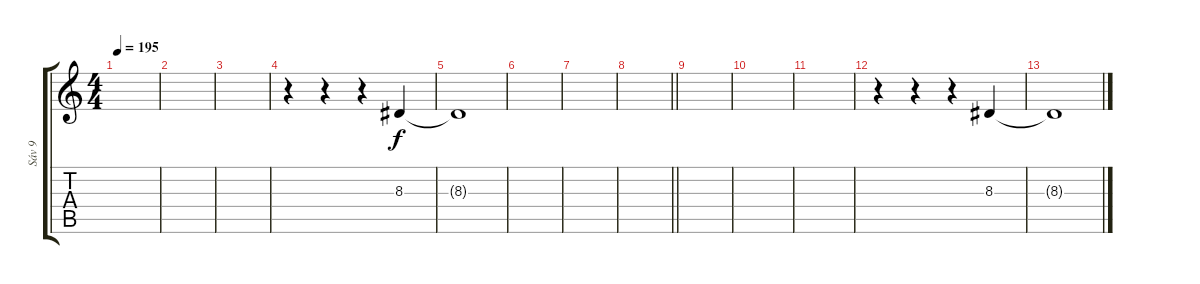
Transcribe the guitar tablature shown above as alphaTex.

\track ("Sáv 9" "Sáv 9") {instrument fx5brightness}
\staff {score tabs}
\tuning (E4 B3 G3 D3 A2 E2) {hide}
\ts (4 4)
\tempo 195
\clef g2
\ks c
|
|
|
r.4 r.4 r.4 8.3.4 |
8.3{t}.1 |
|
|
\barLineRight lightlight
|
\section ("" "")
|
|
|
r.4 r.4 r.4 8.3.4 |
8.3{t}.1
